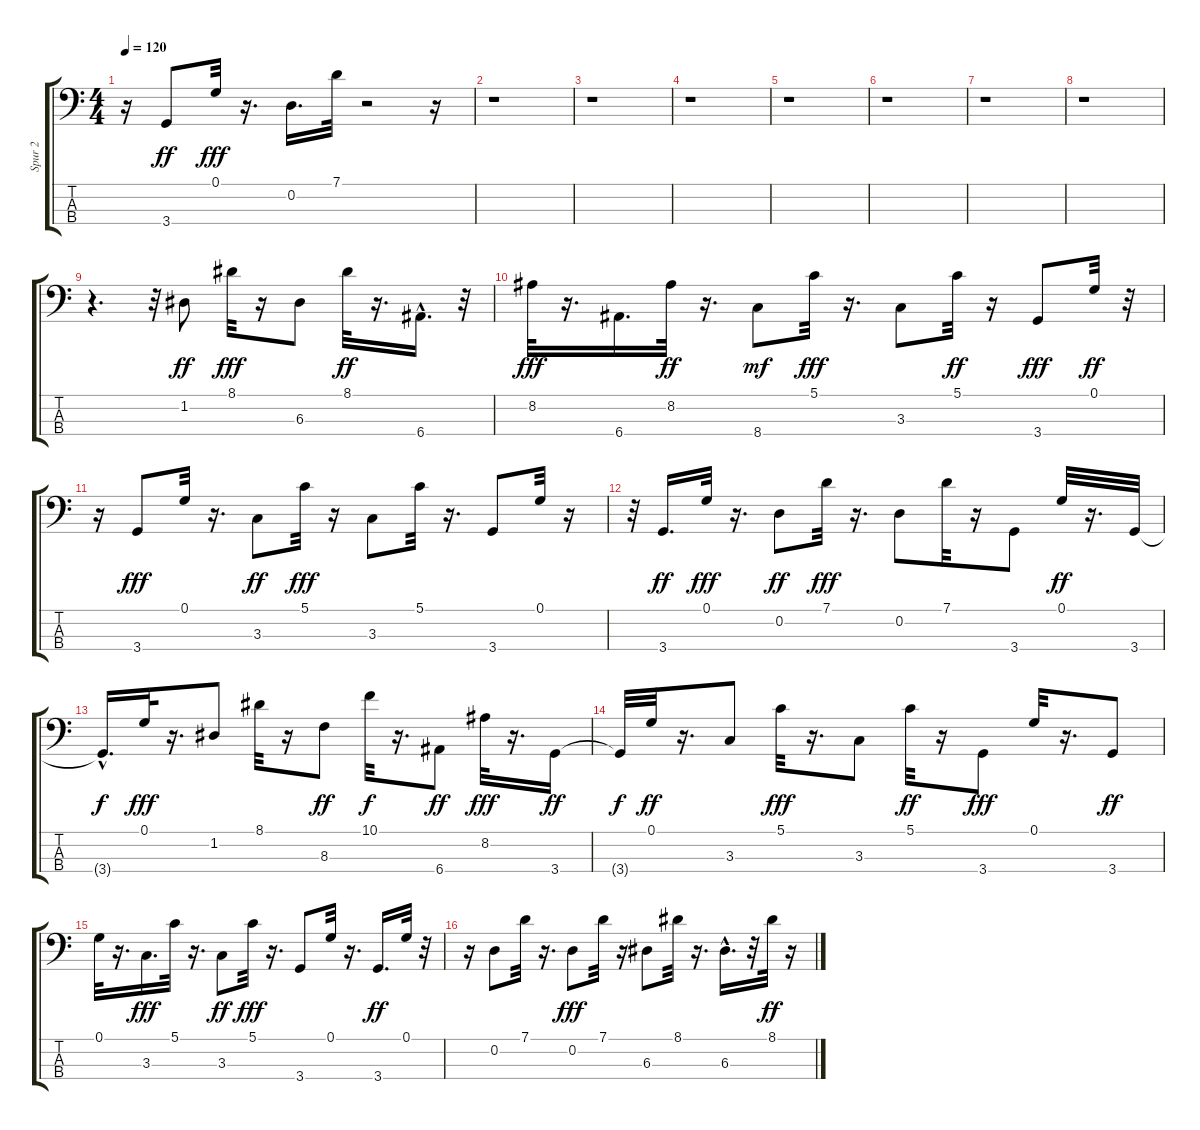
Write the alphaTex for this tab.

\track ("Spur 2" "Spur 2") {instrument slapbass2}
\staff {score tabs}
\tuning (G2 D2 A1 E1) {hide}
\ts (4 4)
\tempo 120
\clef f4
\ks c
r.16{dy ff} 3.4.8 0.1.32{dy fff} r.16{d} 0.2.16{d} 7.1.32 r.2 r.16 |
r.1 |
r.1 |
r.1 |
r.1 |
r.1 |
r.1 |
r.1 |
r.4{d} r.32 1.2.8{dy ff} 8.1.32{dy fff} r.16 6.3.8 8.1.32{dy ff} r.16{d} 6.4{hac}.16{d} r.32 |
8.2.32{dy fff} r.16{d} 6.4.16{d} 8.2.32{dy ff} r.16{d} 8.4.8{dy mf} 5.1.32{dy fff} r.16{d} 3.3.8 5.1.32{dy ff} r.16 3.4.8{dy fff} 0.1.32{dy ff} r.32 |
r.16 3.4.8{dy fff} 0.1.32 r.16{d} 3.3.8{dy ff} 5.1.32{dy fff} r.16 3.3.8 5.1.32 r.16{d} 3.4.8 0.1.32 r.16 |
r.32 3.4.16{d dy ff} 0.1.32{dy fff} r.16{d} 0.2.8{dy ff} 7.1.32{dy fff} r.16{d} 0.2.8 7.1.32 r.16 3.4.8 0.1.32{dy ff} r.16{d} 3.4.32 |
3.4{hac t}.16{d dy f} 0.1.32{dy fff} r.16{d} 1.2.8 8.1.32 r.16 8.3.8{dy ff} 10.1.32{dy f} r.16{d} 6.4.8{dy ff} 8.2.32{dy fff} r.16{d} 3.4.16{dy ff} |
3.4{t}.32{dy f} 0.1.32{dy ff} r.16{d} 3.3.8 5.1.32{dy fff} r.16{d} 3.3.8 5.1.32{dy ff} r.16 3.4.8{dy fff} 0.1.32 r.16{d} 3.4.8{dy ff} |
0.1.32 r.16{d} 3.3.16{d dy fff} 5.1.32 r.16{d} 3.3.8{dy ff} 5.1.32{dy fff} r.16{d} 3.4.8 0.1.32 r.16{d} 3.4.16{d dy ff} 0.1.32 r.32 |
r.16 0.2.8 7.1.32 r.16{d} 0.2.8{dy fff} 7.1.32 r.16 6.3.8 8.1.32 r.16{d} 6.3{hac}.16{d} r.32 8.1.32{dy ff} r.16
